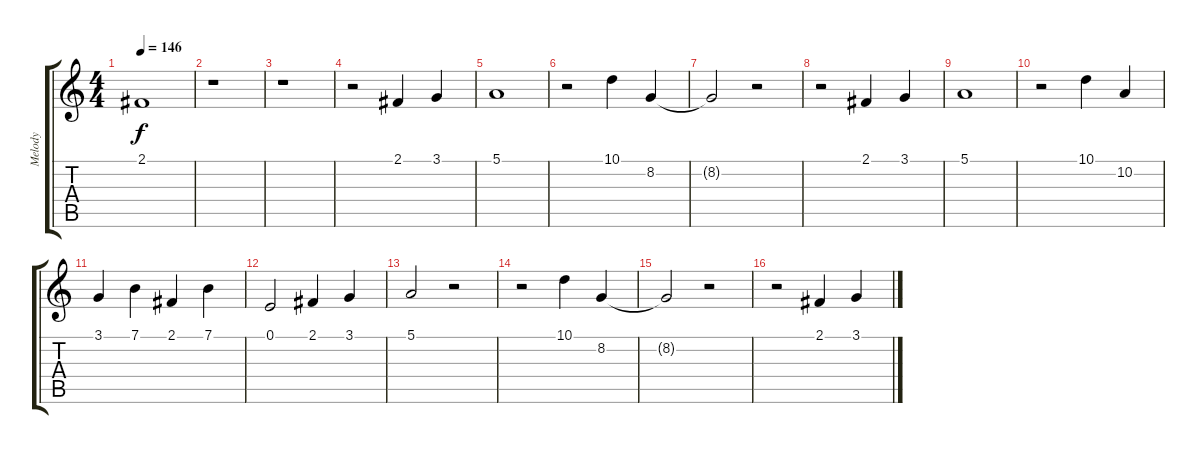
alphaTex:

\track ("Melody" "Melody") {instrument acousticgrandpiano}
\staff {score tabs}
\tuning (E4 B3 G3 D3 A2 E2) {hide}
\ts (4 4)
\tempo 146
\clef g2
\ks c
2.1.1{dy f} |
r.1 |
r.1 |
r.2 2.1.4 3.1.4 |
5.1.1 |
r.2 10.1.4 8.2.4 |
8.2{t}.2 r.2 |
r.2 2.1.4 3.1.4 |
5.1.1 |
r.2 10.1.4 10.2.4 |
3.1.4 7.1.4 2.1.4 7.1.4 |
0.1.2 2.1.4 3.1.4 |
5.1.2 r.2 |
r.2 10.1.4 8.2.4 |
8.2{t}.2 r.2 |
r.2 2.1.4 3.1.4
